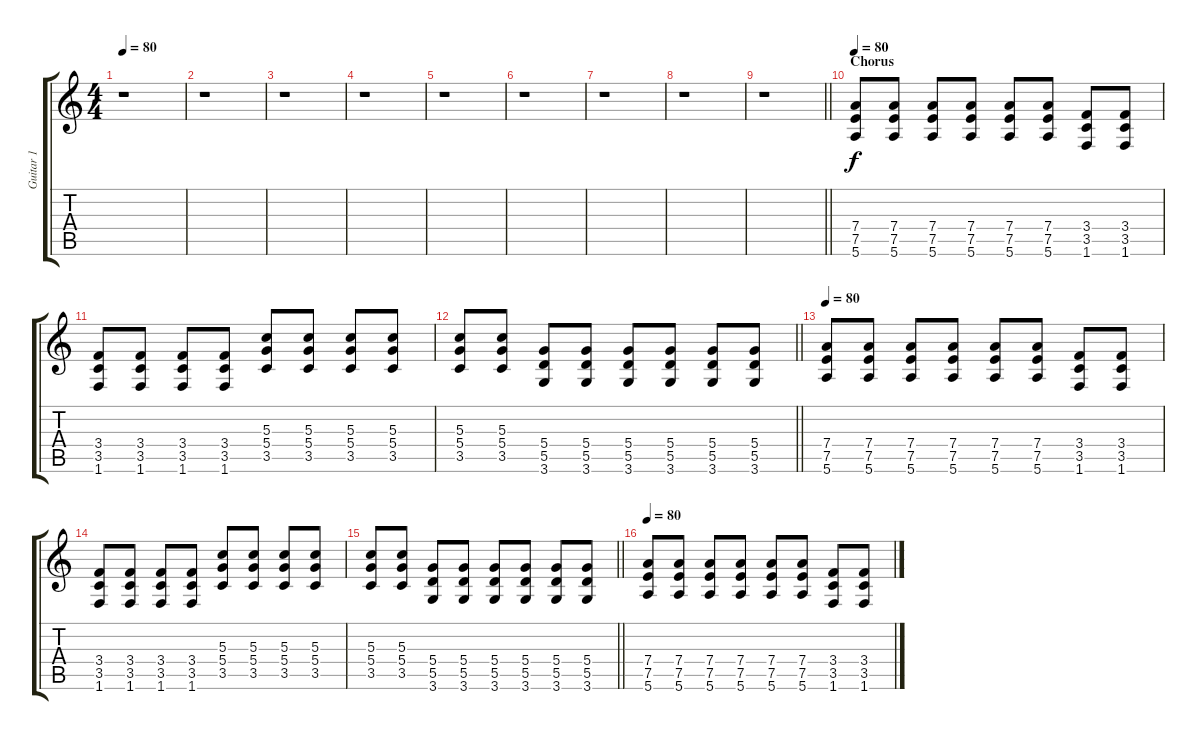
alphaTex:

\track ("Guitar 1" "Guitar 1") {instrument distortionguitar}
\staff {score tabs}
\tuning (E4 B3 G3 D3 A2 E2) {hide}
\ts (4 4)
\tempo 80
\clef g2
\ks c
r.1{dy f} |
r.1 |
r.1 |
r.1 |
r.1 |
r.1 |
r.1 |
r.1 |
\barLineRight lightlight
r.1 |
\section ("" "Chorus")
\tempo 80
(7.4 7.5 5.6).8{instrument distortionguitar} (7.4 7.5 5.6).8 (7.4 7.5 5.6).8 (7.4 7.5 5.6).8 (7.4 7.5 5.6).8 (7.4 7.5 5.6).8 (3.4 3.5 1.6).8 (3.4 3.5 1.6).8 |
(3.4 3.5 1.6).8 (3.4 3.5 1.6).8 (3.4 3.5 1.6).8 (3.4 3.5 1.6).8 (5.3 5.4 3.5).8 (5.3 5.4 3.5).8 (5.3 5.4 3.5).8 (5.3 5.4 3.5).8 |
\barLineRight lightlight
(5.3 5.4 3.5).8 (5.3 5.4 3.5).8 (5.4 5.5 3.6).8 (5.4 5.5 3.6).8 (5.4 5.5 3.6).8 (5.4 5.5 3.6).8 (5.4 5.5 3.6).8 (5.4 5.5 3.6).8 |
\tempo 80
(7.4 7.5 5.6).8{instrument distortionguitar} (7.4 7.5 5.6).8 (7.4 7.5 5.6).8 (7.4 7.5 5.6).8 (7.4 7.5 5.6).8 (7.4 7.5 5.6).8 (3.4 3.5 1.6).8 (3.4 3.5 1.6).8 |
(3.4 3.5 1.6).8 (3.4 3.5 1.6).8 (3.4 3.5 1.6).8 (3.4 3.5 1.6).8 (5.3 5.4 3.5).8 (5.3 5.4 3.5).8 (5.3 5.4 3.5).8 (5.3 5.4 3.5).8 |
\barLineRight lightlight
(5.3 5.4 3.5).8 (5.3 5.4 3.5).8 (5.4 5.5 3.6).8 (5.4 5.5 3.6).8 (5.4 5.5 3.6).8 (5.4 5.5 3.6).8 (5.4 5.5 3.6).8 (5.4 5.5 3.6).8 |
\tempo 80
(7.4 7.5 5.6).8{instrument distortionguitar} (7.4 7.5 5.6).8 (7.4 7.5 5.6).8 (7.4 7.5 5.6).8 (7.4 7.5 5.6).8 (7.4 7.5 5.6).8 (3.4 3.5 1.6).8 (3.4 3.5 1.6).8
